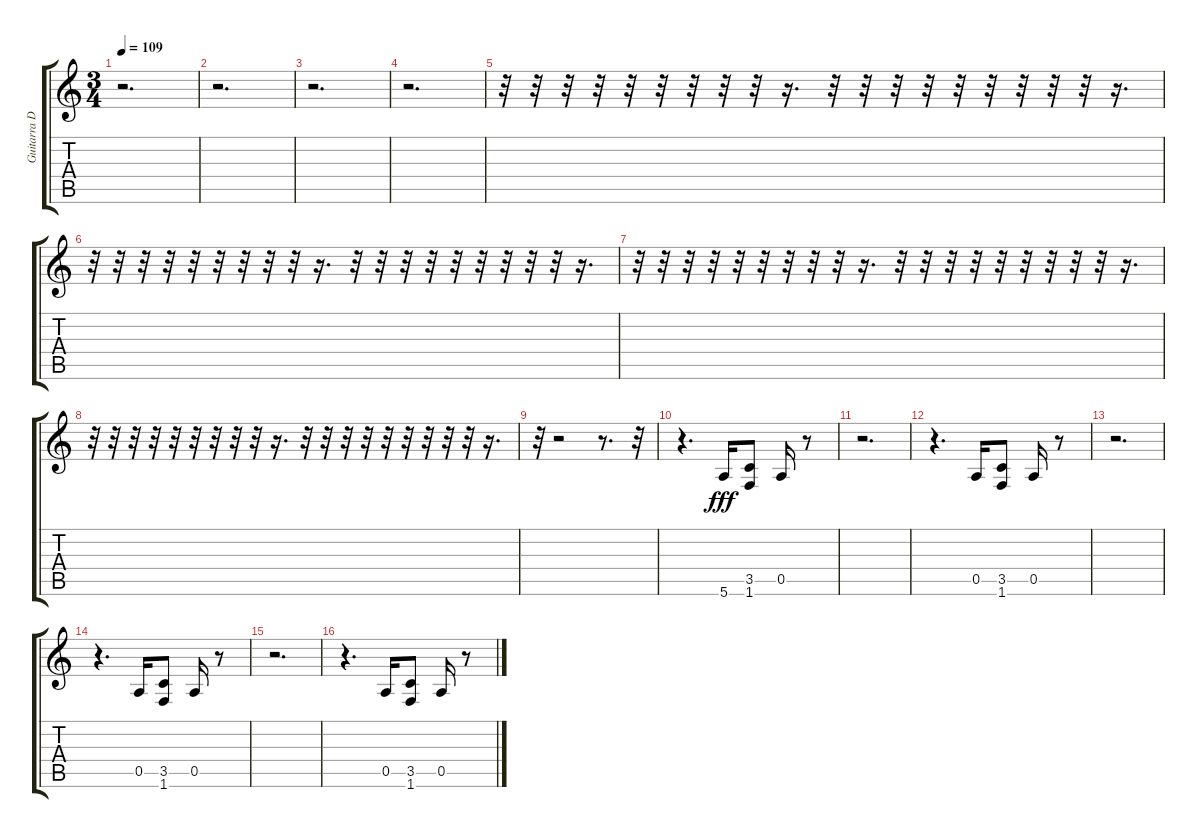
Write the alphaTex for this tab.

\track ("Guitarra Dist. 2" "Guitarra D") {instrument distortionguitar}
\staff {score tabs}
\tuning (E4 B3 G3 D3 A2 E2) {hide}
\ts (3 4)
\tempo 109
\clef g2
\ks c
r.2{d dy fff instrument distortionguitar} |
r.2{d} |
r.2{d} |
r.2{d} |
r.32 r.32 r.32 r.32 r.32 r.32 r.32 r.32 r.32 r.16{d} r.32 r.32 r.32 r.32 r.32 r.32 r.32 r.32 r.32 r.16{d} |
r.32 r.32 r.32 r.32 r.32 r.32 r.32 r.32 r.32 r.16{d} r.32 r.32 r.32 r.32 r.32 r.32 r.32 r.32 r.32 r.16{d} |
r.32 r.32 r.32 r.32 r.32 r.32 r.32 r.32 r.32 r.16{d} r.32 r.32 r.32 r.32 r.32 r.32 r.32 r.32 r.32 r.16{d} |
r.32 r.32 r.32 r.32 r.32 r.32 r.32 r.32 r.32 r.16{d} r.32 r.32 r.32 r.32 r.32 r.32 r.32 r.32 r.32 r.16{d} |
r.32 r.2 r.8{d} r.32 |
r.4{d} 5.6.16 (3.5 1.6).8 0.5.16 r.8 |
r.2{d} |
r.4{d} 0.5.16 (3.5 1.6).8 0.5.16 r.8 |
r.2{d} |
r.4{d} 0.5.16 (3.5 1.6).8 0.5.16 r.8 |
r.2{d} |
r.4{d} 0.5.16 (3.5 1.6).8 0.5.16 r.8
